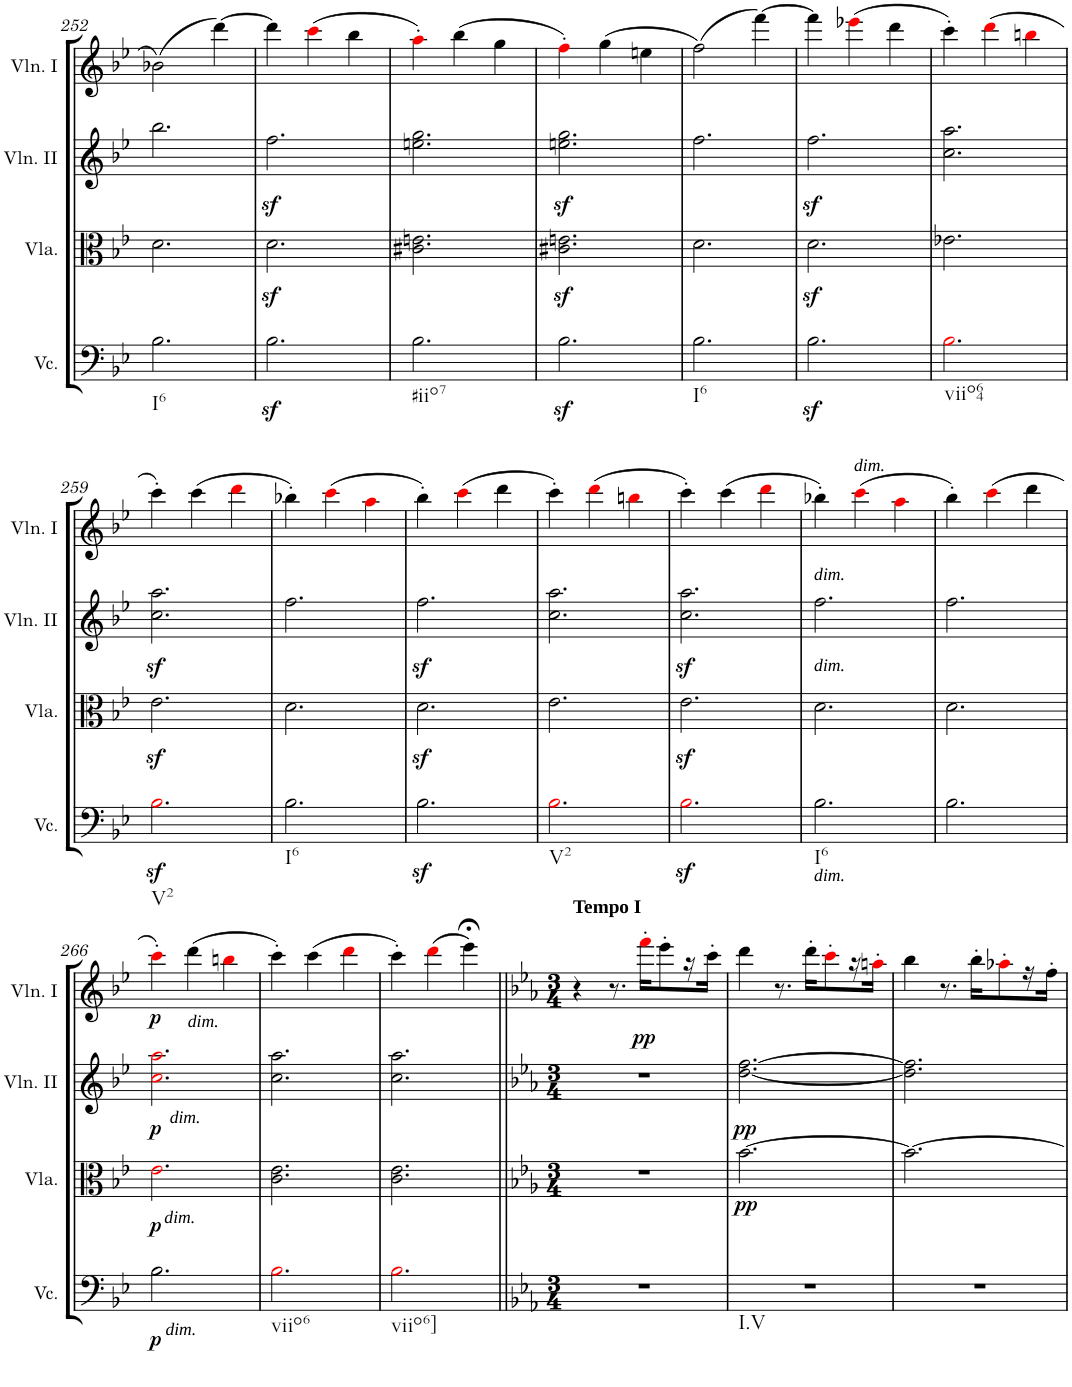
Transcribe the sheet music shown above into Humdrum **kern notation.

**kern	**dynam	**kern	**dynam	**kern	**dynam	**kern	**dynam
*part4	*part4	*part3	*part3	*part2	*part2	*part1	*part1
*staff4	*staff4	*staff3	*staff3	*staff2	*staff2	*staff1	*staff1
*I"Violoncello	*	*I"Viola	*	*I"Violin II	*	*I"Violin I	*
*I'Vc.	*	*I'Vla.	*	*I'Vln. II	*	*I'Vln. I	*
!!LO:PB:g=z
*clefF4	*	*clefC3	*	*clefG2	*	*clefG2	*
*k[b-e-]	*	*k[b-e-]	*	*k[b-e-]	*	*k[b-e-]	*
*B-:	*	*B-:	*	*B-:	*	*B-:	*
*M3/4	*	*M3/4	*	*M3/4	*	*M3/4	*
=252	=252	=252	=252	=252	=252	=252	=252
!LO:TX:b:t=I6	!	!	!	!	!	!	!
2.B-\	.	2.d\	.	2.bb-\	.	(2b-X\	.
.	.	.	.	.	.	[4ddd\)	.
=253	=253	=253	=253	=253	=253	=253	=253
2.B-z<\	.	2.dz<\	.	2.ffz<\	.	4ddd\]	.
.	.	.	.	.	.	(4ccci\	.
.	.	.	.	.	.	4bb-\	.
=254	=254	=254	=254	=254	=254	=254	=254
!LO:TX:b:t=#iio7	!	!	!	!	!	!	!
2.B-\	.	2.c#X\ 2.en\	.	2.een\ 2.gg\	.	4aa'i\)	.
.	.	.	.	.	.	(4bb-\	.
.	.	.	.	.	.	4gg\	.
=255	=255	=255	=255	=255	=255	=255	=255
2.B-z<\	.	2.c#X\z< 2.en\z<	.	2.een\z< 2.gg\z<	.	4ff'i\)	.
.	.	.	.	.	.	(4gg\	.
.	.	.	.	.	.	4een\	.
=256	=256	=256	=256	=256	=256	=256	=256
!LO:TX:b:t=I6	!	!	!	!	!	!	!
2.B-\	.	2.d\	.	2.ff\	.	(2ff\)	.
.	.	.	.	.	.	[4fff\)	.
=257	=257	=257	=257	=257	=257	=257	=257
2.B-z<\	.	2.dz<\	.	2.ffz<\	.	4fff\]	.
.	.	.	.	.	.	(4eee-Xi\	.
.	.	.	.	.	.	4ddd\	.
=258	=258	=258	=258	=258	=258	=258	=258
!LO:TX:b:t=viio64	!	!	!	!	!	!	!
2.B-i\	.	2.e-X\	.	2.cc\ 2.aa\	.	4ccc'\)	.
.	.	.	.	.	.	(4dddi\	.
.	.	.	.	.	.	4bbni\	.
!!LO:LB:g=z
=259	=259	=259	=259	=259	=259	=259	=259
!LO:TX:b:t=V2	!	!	!	!	!	!	!
2.B-z<i\	.	2.e-z<\	.	2.cc\z< 2.aa\z<	.	4ccc'\)	.
.	.	.	.	.	.	(4ccc\	.
.	.	.	.	.	.	4dddi\	.
=260	=260	=260	=260	=260	=260	=260	=260
!LO:TX:b:t=I6	!	!	!	!	!	!	!
2.B-\	.	2.d\	.	2.ff\	.	4bb-X'\)	.
.	.	.	.	.	.	(4ccci\	.
.	.	.	.	.	.	4aai\	.
=261	=261	=261	=261	=261	=261	=261	=261
2.B-z<\	.	2.dz<\	.	2.ffz<\	.	4bb-'\)	.
.	.	.	.	.	.	(4ccci\	.
.	.	.	.	.	.	4ddd\	.
=262	=262	=262	=262	=262	=262	=262	=262
!LO:TX:b:t=V2	!	!	!	!	!	!	!
2.B-i\	.	2.e-\	.	2.cc\ 2.aa\	.	4ccc'\)	.
.	.	.	.	.	.	(4dddi\	.
.	.	.	.	.	.	4bbni\	.
=263	=263	=263	=263	=263	=263	=263	=263
2.B-z<i\	.	2.e-z<\	.	2.cc\z< 2.aa\z<	.	4ccc'\)	.
.	.	.	.	.	.	(4ccc\	.
.	.	.	.	.	.	4dddi\	.
=264	=264	=264	=264	=264	=264	=264	=264
!	!	!	!	!LO:TX:a:i:t=dim.	!	!	!
!	!	!LO:TX:a:i:t=dim.	!	!	!	!	!
!LO:TX:b:i:t=dim.	!	!	!	!	!	!	!
!LO:TX:b:t=I6	!	!	!	!	!	!	!
2.B-\	.	2.d\	.	2.ff\	.	4bb-X'\)	.
!	!	!	!	!	!	!LO:TX:a:i:t=dim.	!
.	.	.	.	.	.	(4ccci\	.
.	.	.	.	.	.	4aai\	.
=265	=265	=265	=265	=265	=265	=265	=265
2.B-\	.	2.d\	.	2.ff\	.	4bb-'\)	.
.	.	.	.	.	.	(4ccci\	.
.	.	.	.	.	.	4ddd\	.
!!LO:LB:g=z
=266	=266	=266	=266	=266	=266	=266	=266
!	!	!	!	!LO:TX:b:i:t=dim.	!	!	!
!	!	!LO:TX:b:i:t=dim.	!	!	!	!	!
!LO:TX:b:i:t=dim.	!	!	!	!	!	!	!
!	!LO:DY:b	!	!LO:DY:b	!	!LO:DY:b	!	!LO:DY:b
2.B-\	p	2.e-i\	p	2.cci\ 2.aai\	p	4ccc'i\)	p
!	!	!	!	!	!	!LO:TX:b:i:t=dim.	!
.	.	.	.	.	.	(4ddd\	.
.	.	.	.	.	.	4bbni\	.
=267	=267	=267	=267	=267	=267	=267	=267
!LO:TX:b:t=viio6	!	!	!	!	!	!	!
2.B-i\	.	2.c\ 2.e-\	.	2.cc\ 2.aa\	.	4ccc'\)	.
.	.	.	.	.	.	(4ccc\	.
.	.	.	.	.	.	4dddi\	.
=268	=268	=268	=268	=268	=268	=268	=268
!LO:TX:b:t=viio6]	!	!	!	!	!	!	!
2.B-i\	.	2.c\ 2.e-\	.	2.cc\ 2.aa\	.	4ccc'\)	.
.	.	.	.	.	.	(4dddi\	.
.	.	.	.	.	.	4eee-;<\)	.
=269||	=269||	=269||	=269||	=269||	=269||	=269||	=269||
*k[b-e-a-]	*	*k[b-e-a-]	*	*k[b-e-a-]	*	*k[b-e-a-]	*
*E-:	*	*E-:	*	*E-:	*	*E-:	*
*M3/4	*	*M3/4	*	*M3/4	*	*M3/4	*
!	!	!	!	!	!	!LO:TX:a:B:t=Tempo I	!
2.r	.	2.r	.	2.r	.	4r	.
.	.	.	.	.	.	8.r	.
!	!	!	!	!	!	!	!LO:DY:b
.	.	.	.	.	.	16fff'i\KL	pp
.	.	.	.	.	.	8eee-'\	.
.	.	.	.	.	.	16r	.
.	.	.	.	.	.	16ccc'\JJ	.
=270	=270	=270	=270	=270	=270	=270	=270
!LO:TX:b:t=I.V	!	!	!	!	!	!	!
!	!	!	!LO:DY:b	!	!LO:DY:b	!	!
2.r	.	[2.b-\	pp	[2.dd\ [2.ff\	pp	4ddd\	.
.	.	.	.	.	.	8.r	.
.	.	.	.	.	.	16ddd'\KL	.
.	.	.	.	.	.	8ccc'i\	.
.	.	.	.	.	.	16r	.
.	.	.	.	.	.	16aan'i\JJ	.
=271	=271	=271	=271	=271	=271	=271	=271
2.r	.	2.b-\_	.	2.dd\] 2.ff\]	.	4bb-\	.
.	.	.	.	.	.	8.r	.
.	.	.	.	.	.	16bb-'\KL	.
.	.	.	.	.	.	8aa-X'i\	.
.	.	.	.	.	.	16r	.
.	.	.	.	.	.	16ff'\JJ	.
=	=	=	=	=	=	=	=
*-	*-	*-	*-	*-	*-	*-	*-
